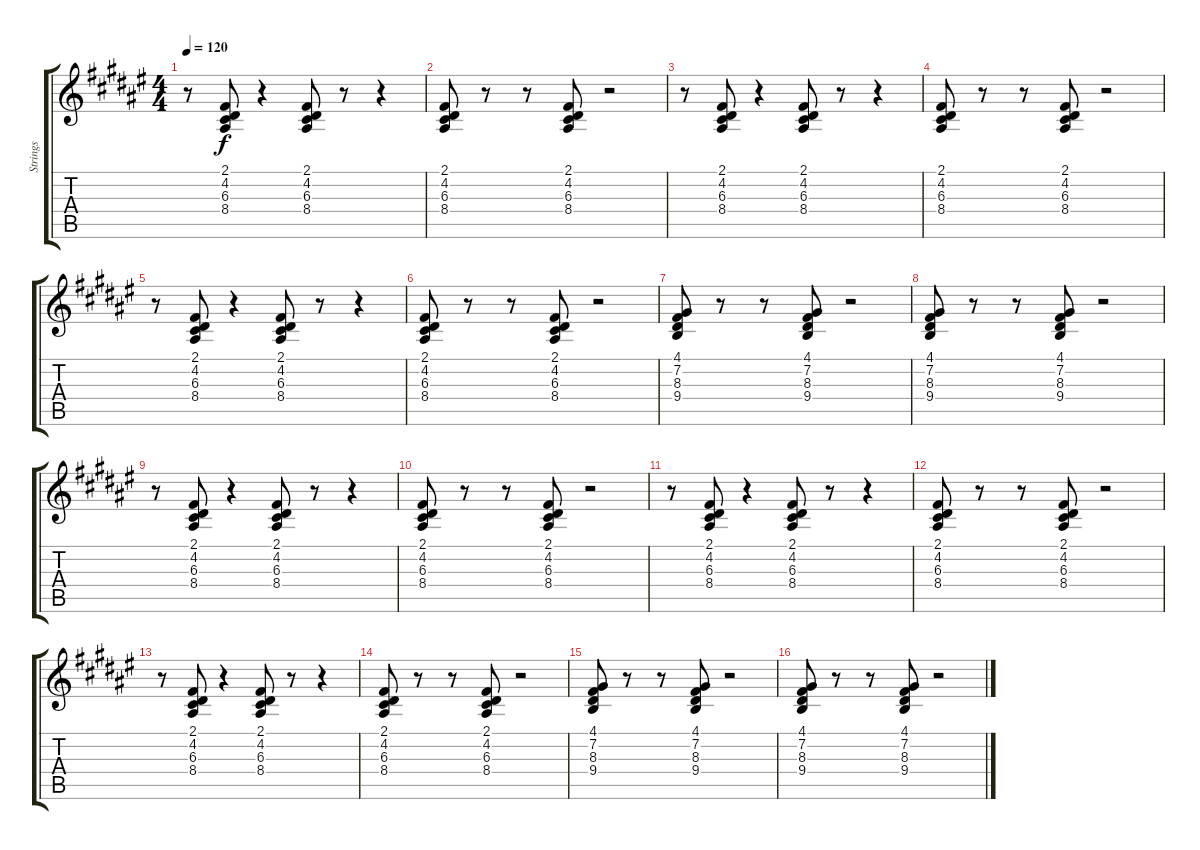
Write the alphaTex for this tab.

\track ("Strings" "Strings") {instrument stringensemble1}
\staff {score tabs}
\tuning (E4 B3 G3 D3 A2 E2) {hide}
\ts (4 4)
\tempo 120
\clef g2
\ks f#
r.8{dy f} (2.1 4.2 6.3 8.4).8 r.4 (2.1 4.2 6.3 8.4).8 r.8 r.4 |
(2.1 4.2 6.3 8.4).8 r.8 r.8 (2.1 4.2 6.3 8.4).8 r.2 |
r.8 (2.1 4.2 6.3 8.4).8 r.4 (2.1 4.2 6.3 8.4).8 r.8 r.4 |
(2.1 4.2 6.3 8.4).8 r.8 r.8 (2.1 4.2 6.3 8.4).8 r.2 |
r.8 (2.1 4.2 6.3 8.4).8 r.4 (2.1 4.2 6.3 8.4).8 r.8 r.4 |
(2.1 4.2 6.3 8.4).8 r.8 r.8 (2.1 4.2 6.3 8.4).8 r.2 |
(4.1 7.2 8.3 9.4).8 r.8 r.8 (4.1 7.2 8.3 9.4).8 r.2 |
(4.1 7.2 8.3 9.4).8 r.8 r.8 (4.1 7.2 8.3 9.4).8 r.2 |
r.8 (2.1 4.2 6.3 8.4).8 r.4 (2.1 4.2 6.3 8.4).8 r.8 r.4 |
(2.1 4.2 6.3 8.4).8 r.8 r.8 (2.1 4.2 6.3 8.4).8 r.2 |
r.8 (2.1 4.2 6.3 8.4).8 r.4 (2.1 4.2 6.3 8.4).8 r.8 r.4 |
(2.1 4.2 6.3 8.4).8 r.8 r.8 (2.1 4.2 6.3 8.4).8 r.2 |
r.8 (2.1 4.2 6.3 8.4).8 r.4 (2.1 4.2 6.3 8.4).8 r.8 r.4 |
(2.1 4.2 6.3 8.4).8 r.8 r.8 (2.1 4.2 6.3 8.4).8 r.2 |
(4.1 7.2 8.3 9.4).8 r.8 r.8 (4.1 7.2 8.3 9.4).8 r.2 |
(4.1 7.2 8.3 9.4).8 r.8 r.8 (4.1 7.2 8.3 9.4).8 r.2
